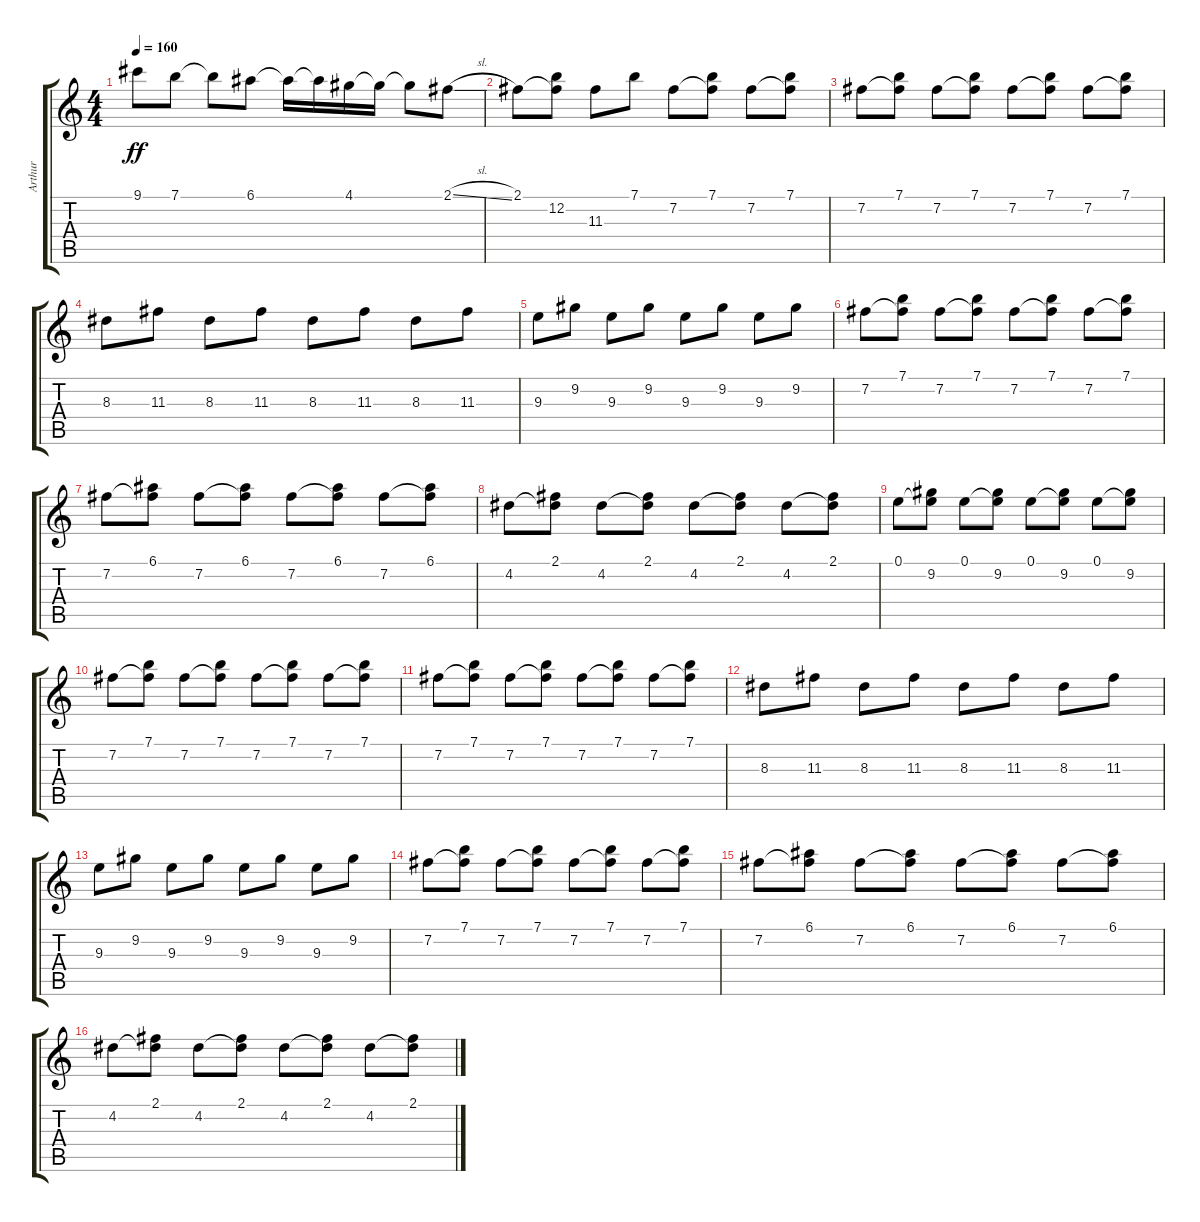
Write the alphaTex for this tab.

\track ("Arthur" "Arthur") {instrument acousticguitarsteel}
\staff {score tabs}
\tuning (E4 B3 G3 D3 A2 E2) {hide}
\ts (4 4)
\tempo 160
\clef g2
\ks c
9.1{t}.8{dy ff} 7.1.8 7.1{t}.8 6.1.8 6.1{t}.16 6.1{t}.16 4.1.16 4.1{t}.16 4.1{t}.8 2.1{sl}.8 |
2.1.8{instrument electricguitarjazz} (2.1{t} 12.2).8 11.3.8 7.1.8 7.2.8 (7.1 7.2{t}).8 7.2.8 (7.1 7.2{t}).8 |
7.2.8 (7.1 7.2{t}).8 7.2.8 (7.1 7.2{t}).8 7.2.8 (7.1 7.2{t}).8 7.2.8 (7.1 7.2{t}).8 |
8.3.8 11.3.8 8.3.8 11.3.8 8.3.8 11.3.8 8.3.8 11.3.8 |
9.3.8 9.2.8 9.3.8 9.2.8 9.3.8 9.2.8 9.3.8 9.2.8 |
7.2.8 (7.1 7.2{t}).8 7.2.8 (7.1 7.2{t}).8 7.2.8 (7.1 7.2{t}).8 7.2.8 (7.1 7.2{t}).8 |
7.2.8 (6.1 7.2{t}).8 7.2.8 (6.1 7.2{t}).8 7.2.8 (6.1 7.2{t}).8 7.2.8 (6.1 7.2{t}).8 |
4.2.8 (2.1 4.2{t}).8 4.2.8 (2.1 4.2{t}).8 4.2.8 (2.1 4.2{t}).8 4.2.8 (2.1 4.2{t}).8 |
0.1.8 (0.1{t} 9.2).8 0.1.8 (0.1{t} 9.2).8 0.1.8 (0.1{t} 9.2).8 0.1.8 (0.1{t} 9.2).8 |
7.2.8 (7.1 7.2{t}).8 7.2.8 (7.1 7.2{t}).8 7.2.8 (7.1 7.2{t}).8 7.2.8 (7.1 7.2{t}).8 |
7.2.8 (7.1 7.2{t}).8 7.2.8 (7.1 7.2{t}).8 7.2.8 (7.1 7.2{t}).8 7.2.8 (7.1 7.2{t}).8 |
8.3.8 11.3.8 8.3.8 11.3.8 8.3.8 11.3.8 8.3.8 11.3.8 |
9.3.8 9.2.8 9.3.8 9.2.8 9.3.8 9.2.8 9.3.8 9.2.8 |
7.2.8 (7.1 7.2{t}).8 7.2.8 (7.1 7.2{t}).8 7.2.8 (7.1 7.2{t}).8 7.2.8 (7.1 7.2{t}).8 |
7.2.8 (6.1 7.2{t}).8 7.2.8 (6.1 7.2{t}).8 7.2.8 (6.1 7.2{t}).8 7.2.8 (6.1 7.2{t}).8 |
4.2.8 (2.1 4.2{t}).8 4.2.8 (2.1 4.2{t}).8 4.2.8 (2.1 4.2{t}).8 4.2.8 (2.1 4.2{t}).8
